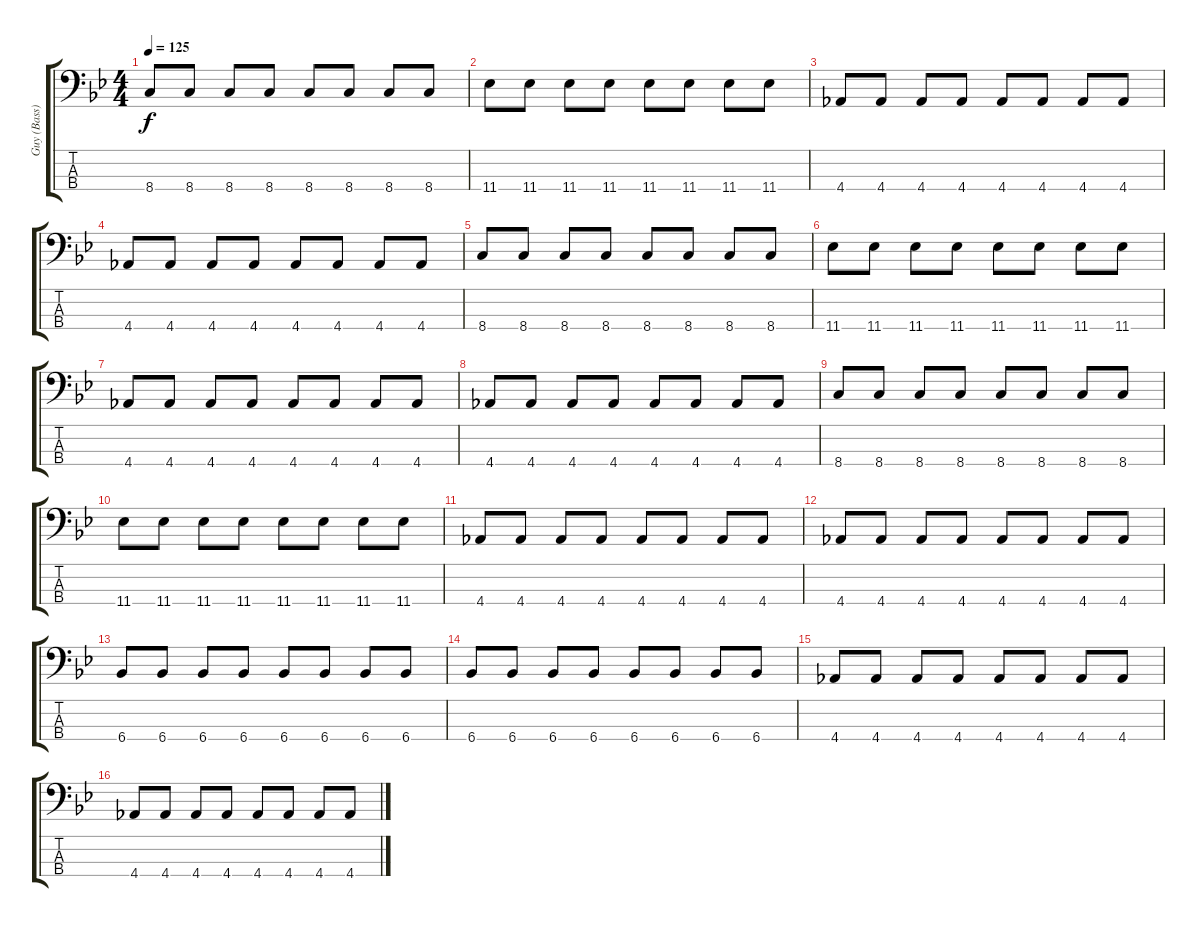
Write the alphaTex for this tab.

\track ("Guy (Bass)" "Guy (Bass)") {instrument electricbassfinger}
\staff {score tabs}
\tuning (G2 D2 A1 E1) {hide}
\ts (4 4)
\tempo 125
\clef f4
\ks bb
8.4.8{dy f} 8.4.8 8.4.8 8.4.8 8.4.8 8.4.8 8.4.8 8.4.8 |
11.4.8 11.4.8 11.4.8 11.4.8 11.4.8 11.4.8 11.4.8 11.4.8 |
4.4.8 4.4.8 4.4.8 4.4.8 4.4.8 4.4.8 4.4.8 4.4.8 |
4.4.8 4.4.8 4.4.8 4.4.8 4.4.8 4.4.8 4.4.8 4.4.8 |
8.4.8 8.4.8 8.4.8 8.4.8 8.4.8 8.4.8 8.4.8 8.4.8 |
11.4.8 11.4.8 11.4.8 11.4.8 11.4.8 11.4.8 11.4.8 11.4.8 |
4.4.8 4.4.8 4.4.8 4.4.8 4.4.8 4.4.8 4.4.8 4.4.8 |
4.4.8 4.4.8 4.4.8 4.4.8 4.4.8 4.4.8 4.4.8 4.4.8 |
8.4.8 8.4.8 8.4.8 8.4.8 8.4.8 8.4.8 8.4.8 8.4.8 |
11.4.8 11.4.8 11.4.8 11.4.8 11.4.8 11.4.8 11.4.8 11.4.8 |
4.4.8 4.4.8 4.4.8 4.4.8 4.4.8 4.4.8 4.4.8 4.4.8 |
4.4.8 4.4.8 4.4.8 4.4.8 4.4.8 4.4.8 4.4.8 4.4.8 |
6.4.8 6.4.8 6.4.8 6.4.8 6.4.8 6.4.8 6.4.8 6.4.8 |
6.4.8 6.4.8 6.4.8 6.4.8 6.4.8 6.4.8 6.4.8 6.4.8 |
4.4.8 4.4.8 4.4.8 4.4.8 4.4.8 4.4.8 4.4.8 4.4.8 |
4.4.8 4.4.8 4.4.8 4.4.8 4.4.8 4.4.8 4.4.8 4.4.8
